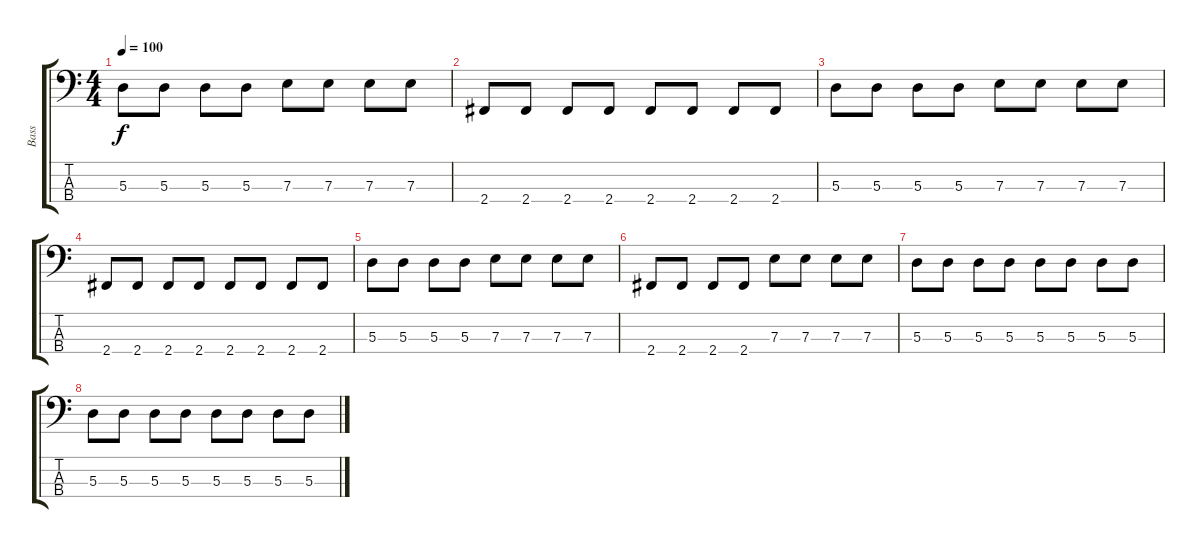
\track ("Bass" "Bass") {instrument electricbassfinger}
\staff {score tabs}
\tuning (G2 D2 A1 E1) {hide}
\ts (4 4)
\tempo 100
\clef f4
\ks c
5.3.8{dy f} 5.3.8 5.3.8 5.3.8 7.3.8 7.3.8 7.3.8 7.3.8 |
2.4.8 2.4.8 2.4.8 2.4.8 2.4.8 2.4.8 2.4.8 2.4.8 |
5.3.8 5.3.8 5.3.8 5.3.8 7.3.8 7.3.8 7.3.8 7.3.8 |
2.4.8 2.4.8 2.4.8 2.4.8 2.4.8 2.4.8 2.4.8 2.4.8 |
5.3.8 5.3.8 5.3.8 5.3.8 7.3.8 7.3.8 7.3.8 7.3.8 |
2.4.8 2.4.8 2.4.8 2.4.8 7.3.8 7.3.8 7.3.8 7.3.8 |
5.3.8 5.3.8 5.3.8 5.3.8 5.3.8 5.3.8 5.3.8 5.3.8 |
5.3.8 5.3.8 5.3.8 5.3.8 5.3.8 5.3.8 5.3.8 5.3.8
